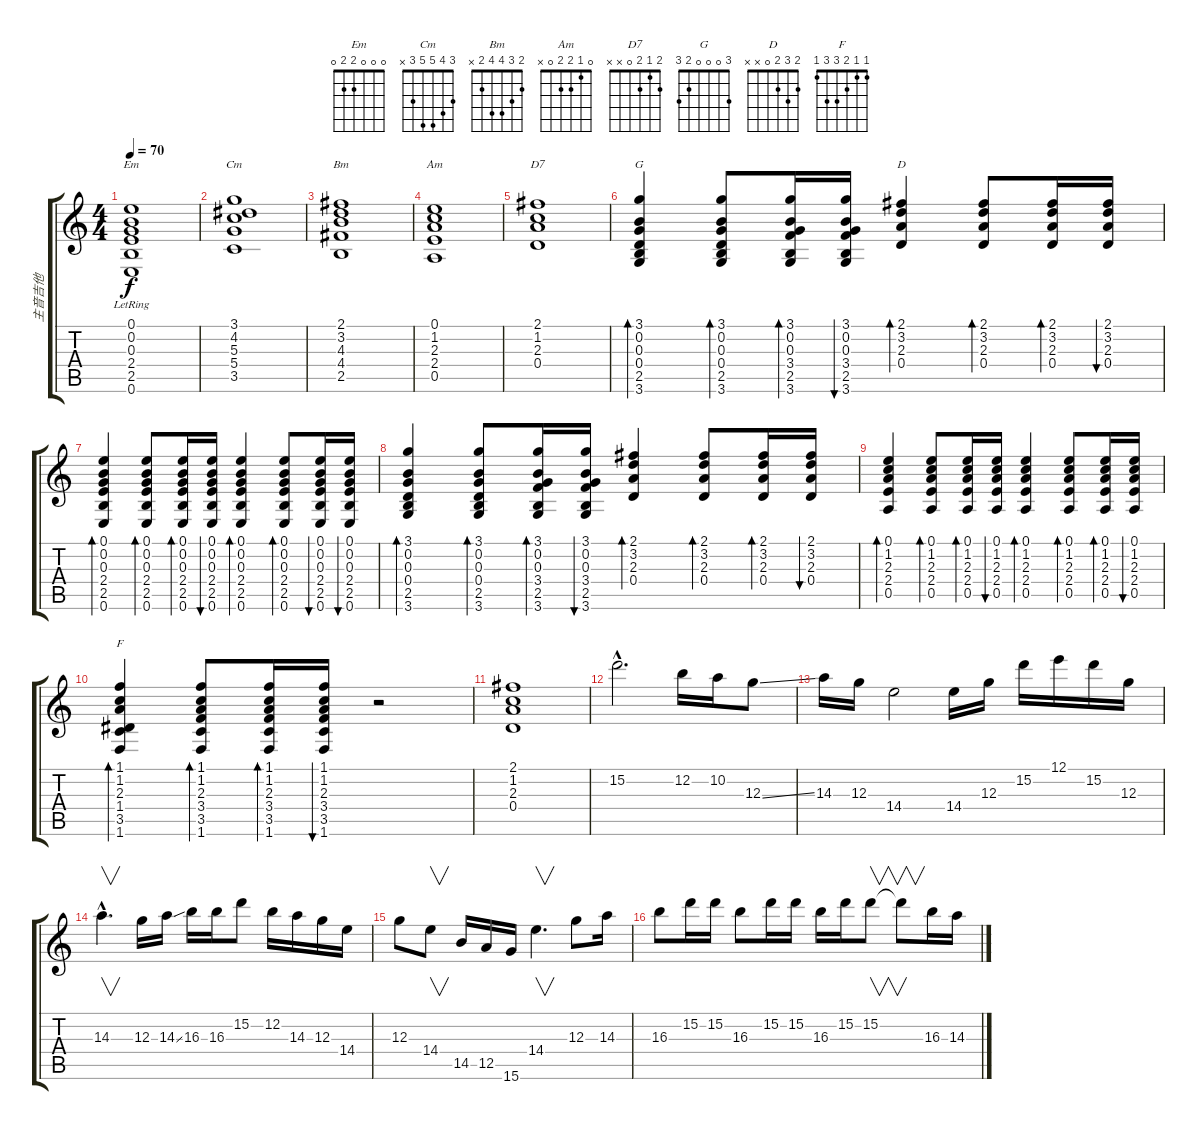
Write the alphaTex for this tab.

\track ("主音吉他" "主音吉他") {instrument acousticguitarnylon}
\staff {score tabs}
\tuning (E4 B3 G3 D3 A2 E2) {hide}
\chord ("Em" 0 0 0 2 2 0)
\chord ("Cm" 3 4 5 5 3 x)
\chord ("Bm" 2 3 4 4 2 x)
\chord ("Am" 0 1 2 2 0 x)
\chord ("D7" 2 1 2 0 x x)
\chord ("G" 3 0 0 0 2 3)
\chord ("D" 2 3 2 0 x x)
\chord ("F" 1 1 2 3 3 1)
\ts (4 4)
\tempo 70
\clef g2
\ks c
(0.1 0.2{lr} 0.3 2.4 2.5 0.6).1{ch "Em" dy f} |
(3.1 4.2 5.3 5.4 3.5).1{ch "Cm"} |
(2.1 3.2 4.3 4.4 2.5).1{ch "Bm"} |
(0.1 1.2 2.3 2.4 0.5).1{ch "Am"} |
(2.1 1.2 2.3 0.4).1{ch "D7"} |
(3.1 0.2 0.3 0.4 2.5 3.6).4{bd 60 ch "G" instrument acousticguitarsteel} (3.1 0.2 0.3 0.4 2.5 3.6).8{bd 60} (3.1 0.2 0.3 3.4 2.5 3.6).16{bd 60} (3.1 0.2 0.3 3.4 2.5 3.6).16{bu 60} (2.1 3.2 2.3 0.4).4{bd 60 ch "D"} (2.1 3.2 2.3 0.4).8{bd 60} (2.1 3.2 2.3 0.4).16{bd 60} (2.1 3.2 2.3 0.4).16{bu 60} |
(0.1 0.2 0.3 2.4 2.5 0.6).4{bd 60} (0.1 0.2 0.3 2.4 2.5 0.6).8{bd 60} (0.1 0.2 0.3 2.4 2.5 0.6).16{bd 60} (0.1 0.2 0.3 2.4 2.5 0.6).16{bu 60} (0.1 0.2 0.3 2.4 2.5 0.6).4{bd 60} (0.1 0.2 0.3 2.4 2.5 0.6).8{bd 60} (0.1 0.2 0.3 2.4 2.5 0.6).16{bu 60} (0.1 0.2 0.3 2.4 2.5 0.6).16{bu 60} |
(3.1 0.2 0.3 0.4 2.5 3.6).4{bd 60} (3.1 0.2 0.3 0.4 2.5 3.6).8{bd 60} (3.1 0.2 0.3 3.4 2.5 3.6).16{bd 60} (3.1 0.2 0.3 3.4 2.5 3.6).16{bu 60} (2.1 3.2 2.3 0.4).4{bd 60} (2.1 3.2 2.3 0.4).8{bd 60} (2.1 3.2 2.3 0.4).16{bd 60} (2.1 3.2 2.3 0.4).16{bu 60} |
(0.1 1.2 2.3 2.4 0.5).4{bd 60} (0.1 1.2 2.3 2.4 0.5).8{bd 60} (0.1 1.2 2.3 2.4 0.5).16{bd 60} (0.1 1.2 2.3 2.4 0.5).16{bu 60} (0.1 1.2 2.3 2.4 0.5).4{bd 60} (0.1 1.2 2.3 2.4 0.5).8{bd 60} (0.1 1.2 2.3 2.4 0.5).16{bd 60} (0.1 1.2 2.3 2.4 0.5).16{bu 60} |
(1.1 1.2 2.3 1.4 3.5 1.6).4{bd 60 ch "F"} (1.1 1.2 2.3 3.4 3.5 1.6).8{bd 60} (1.1 1.2 2.3 3.4 3.5 1.6).16{bd 60} (1.1 1.2 2.3 3.4 3.5 1.6).16{bu 60} r.2 |
(2.1 1.2 2.3 0.4).1 |
15.2{hac}.2{d} 12.2.16 10.2.16 12.3{ss}.8 |
14.3.16 12.3.16 14.4.2 14.4.16 12.3.16 15.2.16 12.1.16 15.2.16 12.3.16 |
14.3{hac}.4{v d} 12.3.16 14.3{ss}.16 16.3.16 16.3.16 15.2.8 12.2.16 14.3.16 12.3.16 14.4.16 |
12.3.8 14.4.8{v} 14.5.16 12.5.16 15.6.16 14.4.4{v d} 12.3.8 14.3.16 |
16.3.8 15.2.16 15.2.16 16.3.8 15.2.16 15.2.16 16.3.16 15.2.16 15.2.8{v} 15.2{t}.8{v} 16.3.16 14.3.16
